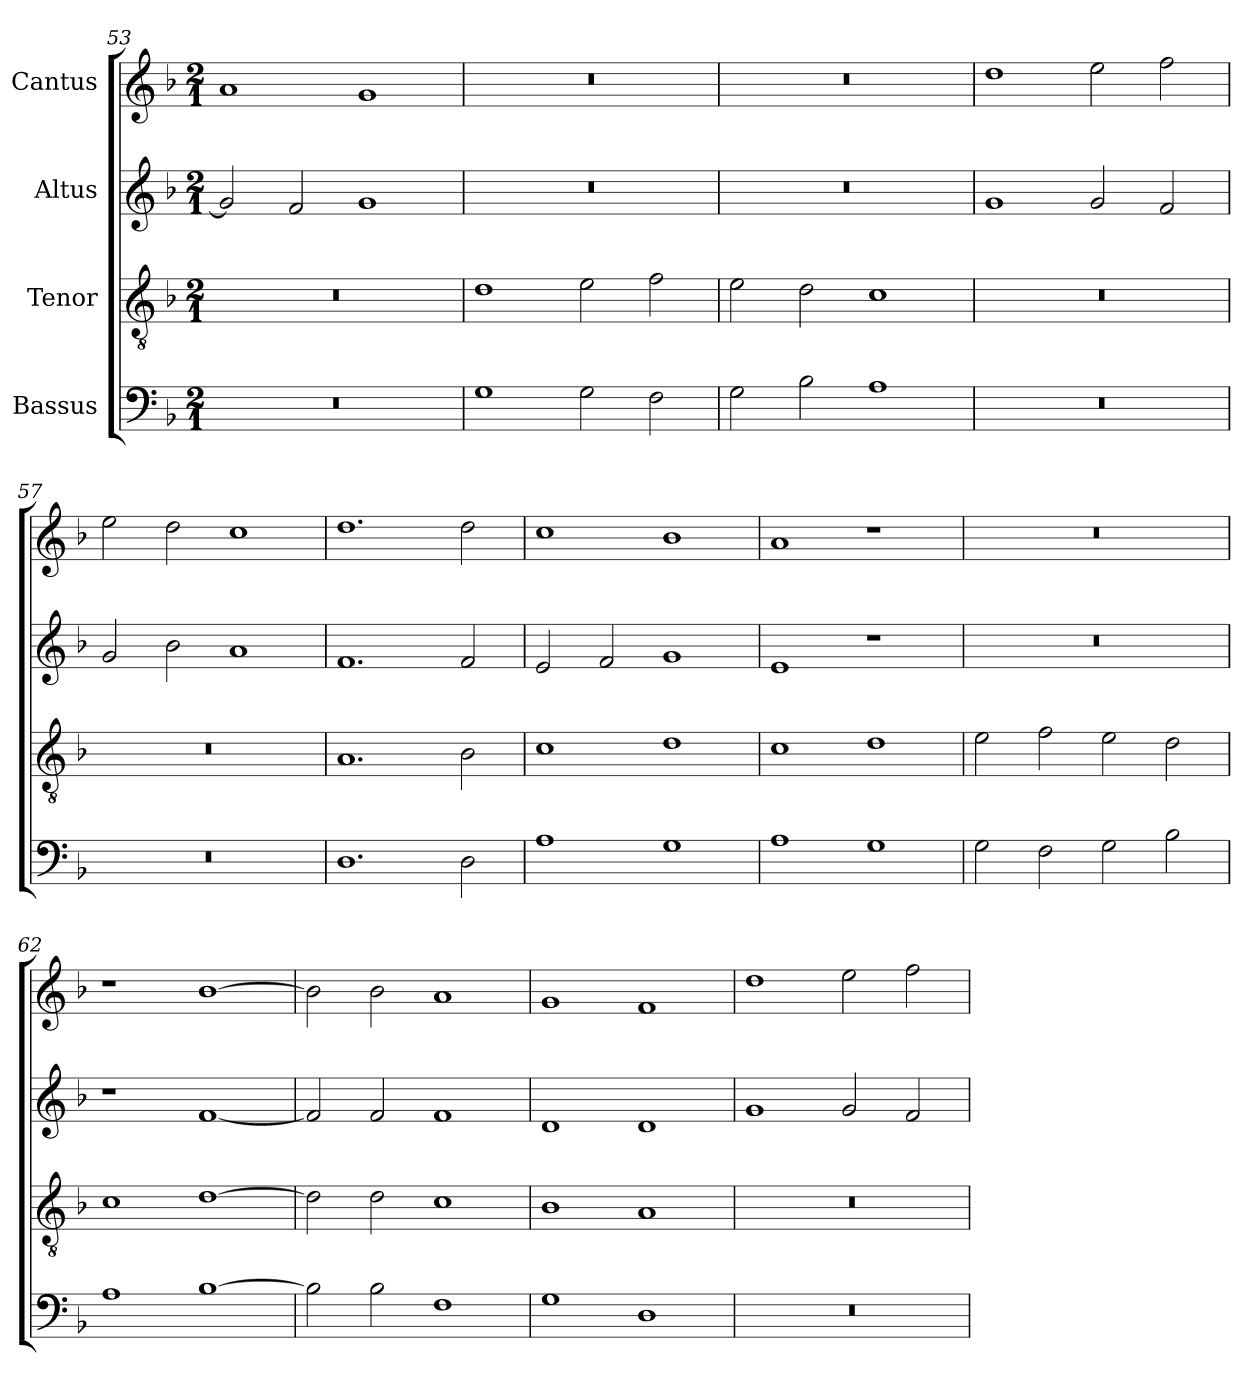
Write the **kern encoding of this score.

**kern	**kern	**kern	**kern
*part4	*part3	*part2	*part1
*staff4	*staff3	*staff2	*staff1
*I"Bassus	*I"Tenor	*I"Altus	*I"Cantus
*clefF4	*clefGv2	*clefG2	*clefG2
*	*ITrd7c12	*	*
*k[b-]	*k[b-]	*k[b-]	*k[b-]
*F:	*F:	*F:	*F:
*M2/1	*M2/1	*M2/1	*M2/1
=53	=53	=53	=53
!LO:N:vis=1	!LO:N:vis=1	!	!
0r	0r	2gi/]	1ai
.	.	2fi/	.
.	.	1gi	1gi
=54	=54	=54	=54
!	!	!LO:N:vis=1	!LO:N:vis=1
1Gi	1Di	0r	0r
2Gi\	2Ei\	.	.
2Fi\	2Fi\	.	.
!!LO:LB:g=z
=55	=55	=55	=55
!	!	!LO:N:vis=1	!LO:N:vis=1
2Gi\	2Ei\	0r	0r
2B-i\	2Di\	.	.
1Ai	1Ci	.	.
=56	=56	=56	=56
!LO:N:vis=1	!LO:N:vis=1	!	!
0r	0r	1gi	1ddi
.	.	2gi/	2eei\
.	.	2fi/	2ffi\
=57	=57	=57	=57
!LO:N:vis=1	!LO:N:vis=1	!	!
0r	0r	2gi/	2eei\
.	.	2b-i\	2ddi\
.	.	1ai	1cci
=58	=58	=58	=58
1.Di	1.AAi	1.fi	1.ddi
2Di\	2BB-i\	2fi/	2ddi\
=59	=59	=59	=59
1Ai	1Ci	2ei/	1cci
.	.	2fi/	.
1Gi	1Di	1gi	1b-i
=60	=60	=60	=60
1Ai	1Ci	1ei	1ai
1Gi	1Di	1r	1r
!!LO:LB:g=z
=61	=61	=61	=61
!	!	!LO:N:vis=1	!LO:N:vis=1
2Gi\	2Ei\	0r	0r
2Fi\	2Fi\	.	.
2Gi\	2Ei\	.	.
2B-i\	2Di\	.	.
=62	=62	=62	=62
1Ai	1Ci	1r	1r
[>1B-i	[>1Di	[<1fi	[>1b-i
=63	=63	=63	=63
2B-i\]	2Di\]	2fi/]	2b-i\]
2B-i\	2Di\	2fi/	2b-i\
1Fi	1Ci	1fi	1ai
=64	=64	=64	=64
1Gi	1BB-i	1di	1gi
1Di	1AAi	1di	1fi
=65	=65	=65	=65
!LO:N:vis=1	!LO:N:vis=1	!	!
0r	0r	1gi	1ddi
.	.	2gi/	2eei\
.	.	2fi/	2ffi\
=	=	=	=
*-	*-	*-	*-
